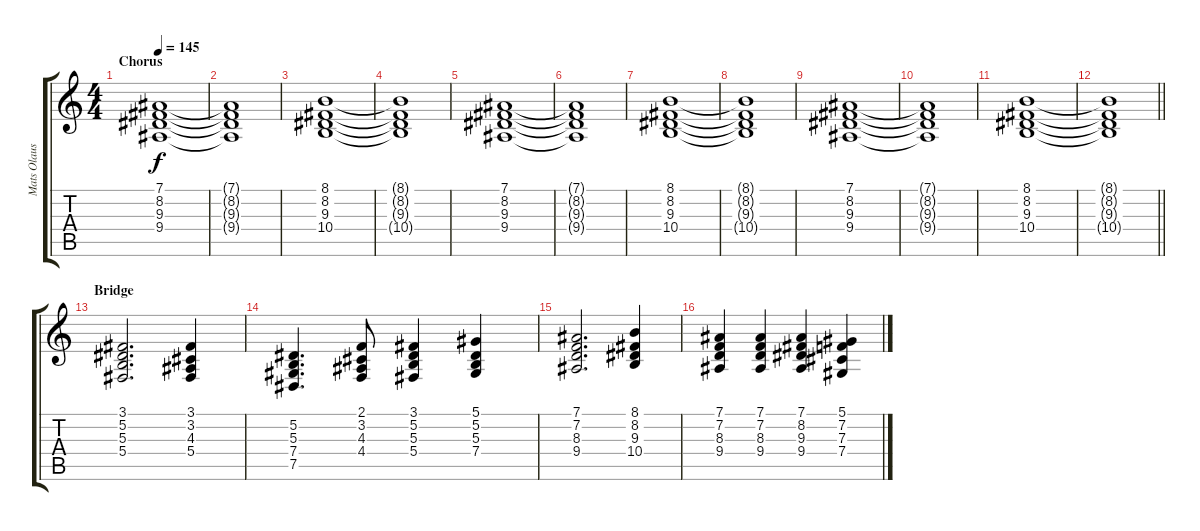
\track ("Mats Olausson" "Mats Olaus") {instrument stringensemble1}
\staff {score tabs}
\tuning (Eb4 Bb3 Gb3 Db3 Ab2 Eb2) {hide}
\ts (4 4)
\section ("" "Chorus")
\tempo 145
\clef g2
\ks c
(7.1 8.2 9.3 9.4).1{dy f} |
(7.1{t} 8.2{t} 9.3{t} 9.4{t}).1 |
(8.1 8.2 9.3 10.4).1 |
(8.1{t} 8.2{t} 9.3{t} 10.4{t}).1 |
(7.1 8.2 9.3 9.4).1 |
(7.1{t} 8.2{t} 9.3{t} 9.4{t}).1 |
(8.1 8.2 9.3 10.4).1 |
(8.1{t} 8.2{t} 9.3{t} 10.4{t}).1 |
(7.1 8.2 9.3 9.4).1 |
(7.1{t} 8.2{t} 9.3{t} 9.4{t}).1 |
(8.1 8.2 9.3 10.4).1 |
\barLineRight lightlight
(8.1{t} 8.2{t} 9.3{t} 10.4{t}).1 |
\section ("" "Bridge")
(3.1 5.2 5.3 5.4).2{d} (3.1 3.2 4.3 5.4).4 |
(5.2 5.3 7.4 7.5).4{d} (2.1 3.2 4.3 4.4).8 (3.1 5.2 5.3 5.4).4 (5.1 5.2 5.3 7.4).4 |
(7.1 7.2 8.3 9.4).2{d} (8.1 8.2 9.3 10.4).4 |
(7.1 7.2 8.3 9.4).4 (7.1 7.2 8.3 9.4).4 (7.1 8.2 9.3 9.4).4 (5.1 7.2 7.3 7.4).4
